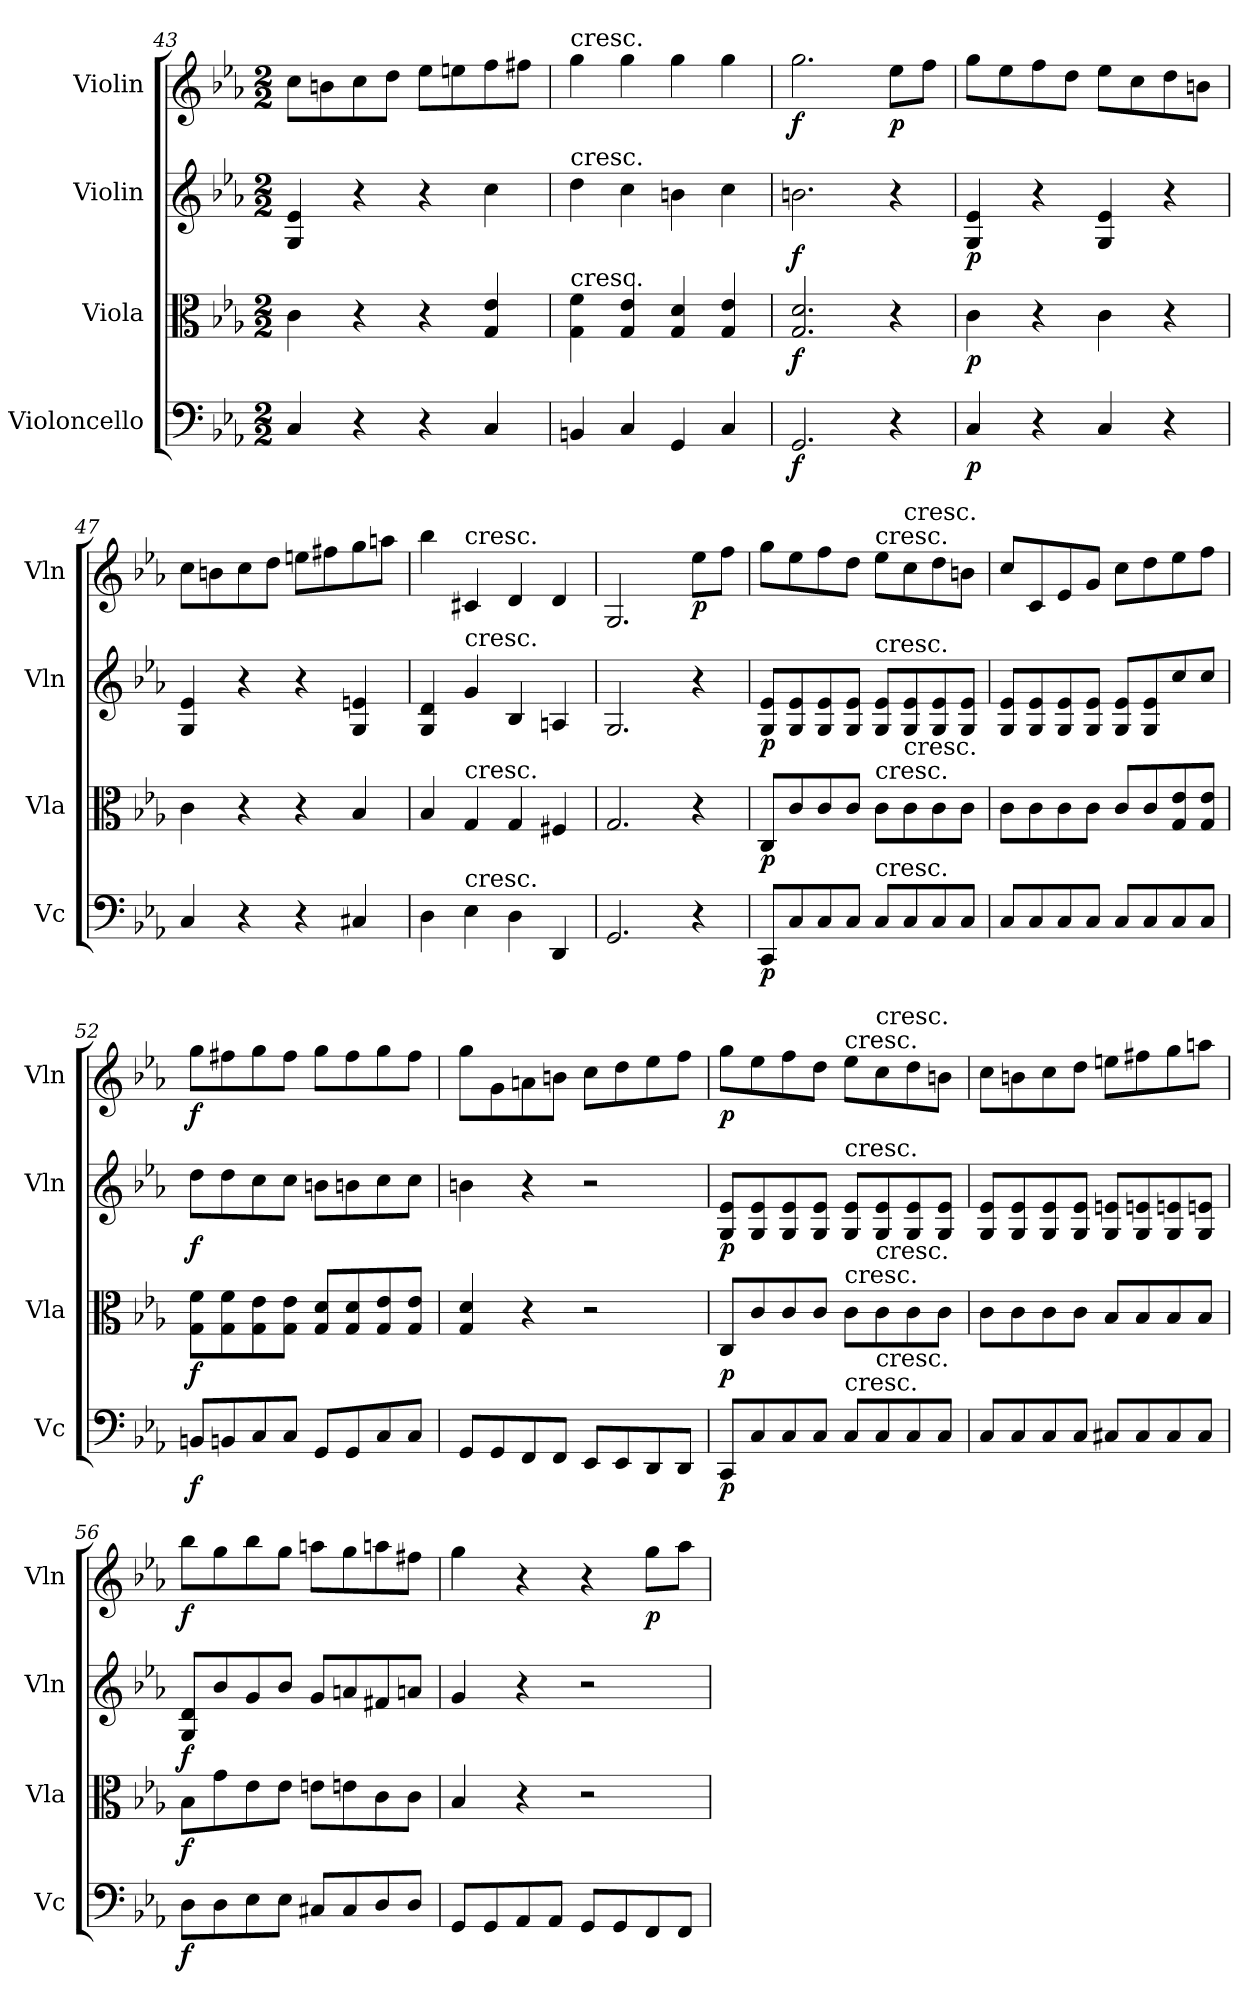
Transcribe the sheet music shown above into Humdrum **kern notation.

**kern	**dynam	**kern	**dynam	**kern	**dynam	**kern	**dynam
*part4	*part4	*part3	*part3	*part2	*part2	*part1	*part1
*staff4	*staff4	*staff3	*staff3	*staff2	*staff2	*staff1	*staff1
*I"Violoncello	*	*I"Viola	*	*I"Violin	*	*I"Violin	*
*I'Vc	*	*I'Vla	*	*I'Vln	*	*I'Vln	*
*clefF4	*	*clefC3	*	*clefG2	*	*clefG2	*
*k[b-e-a-]	*	*k[b-e-a-]	*	*k[b-e-a-]	*	*k[b-e-a-]	*
*c:	*	*c:	*	*c:	*	*c:	*
*M2/2	*	*M2/2	*	*M2/2	*	*M2/2	*
=43	=43	=43	=43	=43	=43	=43	=43
4C/	.	4c\	.	4G/ 4e-/	.	8cc\L	.
.	.	.	.	.	.	8bn\	.
4r	.	4r	.	4r	.	8cc\	.
.	.	.	.	.	.	8dd\J	.
4r	.	4r	.	4r	.	8ee-\L	.
.	.	.	.	.	.	8een\	.
4C/	.	4G/ 4e-/	.	4cc\	.	8ff\	.
.	.	.	.	.	.	8ff#X\J	.
=44	=44	=44	=44	=44	=44	=44	=44
!	!	!	!	!	!	!LO:TX:t=cresc.	!
!	!	!	!	!LO:TX:t=cresc.	!	!	!
!	!	!LO:TX:t=cresc.	!	!	!	!	!
4BBn/	.	4G\ 4f\	.	4dd\	.	4gg\	.
4C/	.	4G/ 4e-/	.	4cc\	.	4gg\	.
4GG/	.	4G/ 4d/	.	4bn\	.	4gg\	.
4C/	.	4G/ 4e-/	.	4cc\	.	4gg\	.
=45	=45	=45	=45	=45	=45	=45	=45
2.GG/	f	2.G/ 2.d/	f	2.bn\	f	2.gg\	f
4r	.	4r	.	4r	.	8ee-\L	p
.	.	.	.	.	.	8ff\J	.
=46	=46	=46	=46	=46	=46	=46	=46
4C/	p	4c\	p	4G/ 4e-/	p	8gg\L	.
.	.	.	.	.	.	8ee-\	.
4r	.	4r	.	4r	.	8ff\	.
.	.	.	.	.	.	8dd\J	.
4C/	.	4c\	.	4G/ 4e-/	.	8ee-\L	.
.	.	.	.	.	.	8cc\	.
4r	.	4r	.	4r	.	8dd\	.
.	.	.	.	.	.	8bn\J	.
=47	=47	=47	=47	=47	=47	=47	=47
4C/	.	4c\	.	4G/ 4e-/	.	8cc\L	.
.	.	.	.	.	.	8bn\	.
4r	.	4r	.	4r	.	8cc\	.
.	.	.	.	.	.	8dd\J	.
4r	.	4r	.	4r	.	8een\L	.
.	.	.	.	.	.	8ff#X\	.
4C#X/	.	4B-/	.	4G/ 4en/	.	8gg\	.
.	.	.	.	.	.	8aan\J	.
=48	=48	=48	=48	=48	=48	=48	=48
4D\	.	4B-/	.	4G/ 4d/	.	4bb-\	.
!	!	!	!	!	!	!LO:TX:t=cresc.	!
!	!	!	!	!LO:TX:t=cresc.	!	!	!
!	!	!LO:TX:t=cresc.	!	!	!	!	!
!LO:TX:t=cresc.	!	!	!	!	!	!	!
4E-\	.	4G/	.	4g/	.	4c#X/	.
4D\	.	4G/	.	4B-/	.	4d/	.
4DD/	.	4F#X/	.	4An/	.	4d/	.
=49	=49	=49	=49	=49	=49	=49	=49
2.GG/	.	2.G/	.	2.G/	.	2.G/	.
4r	.	4r	.	4r	.	8ee-\L	p
.	.	.	.	.	.	8ff\J	.
=50	=50	=50	=50	=50	=50	=50	=50
8CC/L	p	8C/L	p	8G/ 8e-/L	p	8gg\L	.
8C/	.	8c/	.	8G/ 8e-/	.	8ee-\	.
8C/	.	8c/	.	8G/ 8e-/	.	8ff\	.
8C/J	.	8c/J	.	8G/ 8e-/J	.	8dd\J	.
!	!	!	!	!	!	!LO:TX:t=cresc.	!
!	!	!	!	!LO:TX:t=cresc.	!	!	!
!	!	!LO:TX:t=cresc.	!	!	!	!	!
!LO:TX:t=cresc.	!	!	!	!	!	!	!
8C/L	.	8c\L	.	8G/ 8e-/L	.	8ee-\L	.
!	!	!	!	!	!	!LO:TX:t=cresc.	!
!	!	!LO:TX:t=cresc.	!	!	!	!	!
8C/	.	8c\	.	8G/ 8e-/	.	8cc\	.
8C/	.	8c\	.	8G/ 8e-/	.	8dd\	.
8C/J	.	8c\J	.	8G/ 8e-/J	.	8bn\J	.
=51	=51	=51	=51	=51	=51	=51	=51
8C/L	.	8c\L	.	8G/ 8e-/L	.	8cc/L	.
8C/	.	8c\	.	8G/ 8e-/	.	8c/	.
8C/	.	8c\	.	8G/ 8e-/	.	8e-/	.
8C/J	.	8c\J	.	8G/ 8e-/J	.	8g/J	.
8C/L	.	8c/L	.	8G/ 8e-/L	.	8cc\L	.
8C/	.	8c/	.	8G/ 8e-/	.	8dd\	.
8C/	.	8G/ 8e-/	.	8cc/	.	8ee-\	.
8C/J	.	8G/ 8e-/J	.	8cc/J	.	8ff\J	.
=52	=52	=52	=52	=52	=52	=52	=52
8BBn/L	f	8G\ 8f\L	f	8dd\L	f	8gg\L	f
8BBn/	.	8G\ 8f\	.	8dd\	.	8ff#X\	.
8C/	.	8G\ 8e-\	.	8cc\	.	8gg\	.
8C/J	.	8G\ 8e-\J	.	8cc\J	.	8ff#\J	.
8GG/L	.	8G/ 8d/L	.	8bn\L	.	8gg\L	.
8GG/	.	8G/ 8d/	.	8bn\	.	8ff#\	.
8C/	.	8G/ 8e-/	.	8cc\	.	8gg\	.
8C/J	.	8G/ 8e-/J	.	8cc\J	.	8ff#\J	.
=53	=53	=53	=53	=53	=53	=53	=53
8GG/L	.	4G/ 4d/	.	4bn\	.	8gg\L	.
8GG/	.	.	.	.	.	8g\	.
8FF/	.	4r	.	4r	.	8an\	.
8FF/J	.	.	.	.	.	8bn\J	.
8EE-/L	.	2r	.	2r	.	8cc\L	.
8EE-/	.	.	.	.	.	8dd\	.
8DD/	.	.	.	.	.	8ee-\	.
8DD/J	.	.	.	.	.	8ff\J	.
=54	=54	=54	=54	=54	=54	=54	=54
8CC/L	p	8C/L	p	8G/ 8e-/L	p	8gg\L	p
8C/	.	8c/	.	8G/ 8e-/	.	8ee-\	.
8C/	.	8c/	.	8G/ 8e-/	.	8ff\	.
8C/J	.	8c/J	.	8G/ 8e-/J	.	8dd\J	.
!	!	!	!	!	!	!LO:TX:t=cresc.	!
!	!	!	!	!LO:TX:t=cresc.	!	!	!
!	!	!LO:TX:t=cresc.	!	!	!	!	!
!LO:TX:t=cresc.	!	!	!	!	!	!	!
8C/L	.	8c\L	.	8G/ 8e-/L	.	8ee-\L	.
!	!	!	!	!	!	!LO:TX:t=cresc.	!
!	!	!LO:TX:t=cresc.	!	!	!	!	!
!LO:TX:t=cresc.	!	!	!	!	!	!	!
8C/	.	8c\	.	8G/ 8e-/	.	8cc\	.
8C/	.	8c\	.	8G/ 8e-/	.	8dd\	.
8C/J	.	8c\J	.	8G/ 8e-/J	.	8bn\J	.
=55	=55	=55	=55	=55	=55	=55	=55
8C/L	.	8c\L	.	8G/ 8e-/L	.	8cc\L	.
8C/	.	8c\	.	8G/ 8e-/	.	8bn\	.
8C/	.	8c\	.	8G/ 8e-/	.	8cc\	.
8C/J	.	8c\J	.	8G/ 8e-/J	.	8dd\J	.
8C#X/L	.	8B-/L	.	8G/ 8en/L	.	8een\L	.
8C#/	.	8B-/	.	8G/ 8en/	.	8ff#X\	.
8C#/	.	8B-/	.	8G/ 8en/	.	8gg\	.
8C#/J	.	8B-/J	.	8G/ 8en/J	.	8aan\J	.
=56	=56	=56	=56	=56	=56	=56	=56
8D\L	f	8B-\L	f	8G/ 8d/L	f	8bb-\L	f
8D\	.	8g\	.	8b-/	.	8gg\	.
8E-\	.	8e-\	.	8g/	.	8bb-\	.
8E-\J	.	8e-\J	.	8b-/J	.	8gg\J	.
8C#X/L	.	8en\L	.	8g/L	.	8aan\L	.
8C#/	.	8en\	.	8an/	.	8gg\	.
8D/	.	8c\	.	8f#X/	.	8aan\	.
8D/J	.	8c\J	.	8an/J	.	8ff#X\J	.
=57	=57	=57	=57	=57	=57	=57	=57
8GG/L	.	4B-/	.	4g/	.	4gg\	.
8GG/	.	.	.	.	.	.	.
8AA-/	.	4r	.	4r	.	4r	.
8AA-/J	.	.	.	.	.	.	.
8GG/L	.	2r	.	2r	.	4r	.
8GG/	.	.	.	.	.	.	.
8FF/	.	.	.	.	.	8gg\L	p
8FF/J	.	.	.	.	.	8aa-\J	.
=	=	=	=	=	=	=	=
*-	*-	*-	*-	*-	*-	*-	*-
